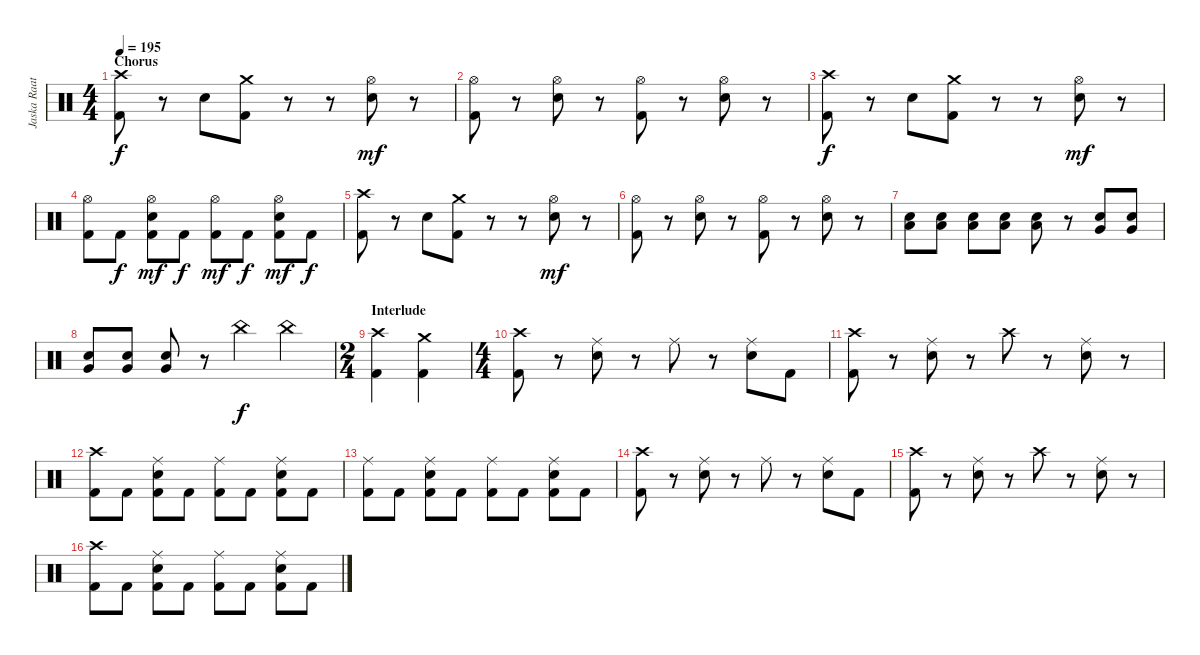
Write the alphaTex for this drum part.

\track ("Jaska Raatikainen" "Jaska Raat") {instrument percussion}
\staff {score}
\articulation defaults
\ts (4 4)
\section ("" "Chorus")
\tempo 195
\clef neutral
\ks c
("Crash high (hit)" "Kick (hit) 2").8{dy f} r.8 "Snare (hit) 2".8 ("Crash medium (hit)" "Kick (hit) 2").8 r.8 r.8 ("Hi-Hat (open)" "Snare (hit) 2").8{dy mf} r.8 |
("Hi-Hat (open)" "Kick (hit) 2").8 r.8 ("Hi-Hat (open)" "Snare (hit) 2").8 r.8 ("Hi-Hat (open)" "Kick (hit) 2").8 r.8 ("Hi-Hat (open)" "Snare (hit) 2").8 r.8 |
("Crash high (hit)" "Kick (hit) 2").8{dy f} r.8 "Snare (hit) 2".8 ("Crash medium (hit)" "Kick (hit) 2").8 r.8 r.8 ("Hi-Hat (open)" "Snare (hit) 2").8{dy mf} r.8 |
("Hi-Hat (open)" "Kick (hit) 2").8 "Kick (hit) 2".8{dy f} ("Hi-Hat (open)" "Snare (hit) 2" "Kick (hit) 2").8{dy mf} "Kick (hit) 2".8{dy f} ("Hi-Hat (open)" "Kick (hit) 2").8{dy mf} "Kick (hit) 2".8{dy f} ("Hi-Hat (open)" "Snare (hit) 2" "Kick (hit) 2").8{dy mf} "Kick (hit) 2".8{dy f} |
("Crash high (hit)" "Kick (hit) 2").8 r.8 "Snare (hit) 2".8 ("Crash medium (hit)" "Kick (hit) 2").8 r.8 r.8 ("Hi-Hat (open)" "Snare (hit) 2").8{dy mf} r.8 |
("Hi-Hat (open)" "Kick (hit) 2").8 r.8 ("Hi-Hat (open)" "Snare (hit) 2").8 r.8 ("Hi-Hat (open)" "Kick (hit) 2").8 r.8 ("Hi-Hat (open)" "Snare (hit) 2").8 r.8 |
("Snare (hit) 2" "Low Tom (hit)").8 ("Snare (hit) 2" "Low Tom (hit)").8 ("Snare (hit) 2" "Low Tom (hit)").8 ("Snare (hit) 2" "Low Tom (hit)").8 ("Snare (hit) 2" "Low Tom (hit)").8 r.8 ("Snare (hit) 2" "Very Low Tom (hit)").8 ("Snare (hit) 2" "Very Low Tom (hit)").8 |
("Snare (hit) 2" "Very Low Tom (hit)").8 ("Snare (hit) 2" "Very Low Tom (hit)").8 ("Snare (hit) 2" "Very Low Tom (hit)").8 r.8 "China (hit)".4{dy f} "China (hit)".4 |
\ts (2 4)
\section ("" "Interlude")
("Crash high (hit)" "Kick (hit) 2").4 ("Crash medium (hit)" "Kick (hit) 2").4 |
\ts (4 4)
("Crash high (hit)" "Kick (hit) 2").8 r.8 ("Ride (middle)" "Snare (hit) 2").8 r.8 "Ride (middle)".8 r.8 ("Ride (middle)" "Snare (hit) 2").8 "Kick (hit) 2".8 |
("Crash high (hit)" "Kick (hit) 2").8 r.8 ("Ride (middle)" "Snare (hit) 2").8 r.8 "Crash high (hit)".8 r.8 ("Ride (middle)" "Snare (hit) 2").8 r.8 |
("Crash high (hit)" "Kick (hit) 2").8 "Kick (hit) 2".8 ("Ride (middle)" "Snare (hit) 2" "Kick (hit) 2").8 "Kick (hit) 2".8 ("Ride (middle)" "Kick (hit) 2").8 "Kick (hit) 2".8 ("Ride (middle)" "Snare (hit) 2" "Kick (hit) 2").8 "Kick (hit) 2".8 |
("Ride (middle)" "Kick (hit) 2").8 "Kick (hit) 2".8 ("Ride (middle)" "Snare (hit) 2" "Kick (hit) 2").8 "Kick (hit) 2".8 ("Ride (middle)" "Kick (hit) 2").8 "Kick (hit) 2".8 ("Ride (middle)" "Snare (hit) 2" "Kick (hit) 2").8 "Kick (hit) 2".8 |
("Crash high (hit)" "Kick (hit) 2").8 r.8 ("Ride (middle)" "Snare (hit) 2").8 r.8 "Ride (middle)".8 r.8 ("Ride (middle)" "Snare (hit) 2").8 "Kick (hit) 2".8 |
("Crash high (hit)" "Kick (hit) 2").8 r.8 ("Ride (middle)" "Snare (hit) 2").8 r.8 "Crash high (hit)".8 r.8 ("Ride (middle)" "Snare (hit) 2").8 r.8 |
("Crash high (hit)" "Kick (hit) 2").8 "Kick (hit) 2".8 ("Ride (middle)" "Snare (hit) 2" "Kick (hit) 2").8 "Kick (hit) 2".8 ("Ride (middle)" "Kick (hit) 2").8 "Kick (hit) 2".8 ("Ride (middle)" "Snare (hit) 2" "Kick (hit) 2").8 "Kick (hit) 2".8
